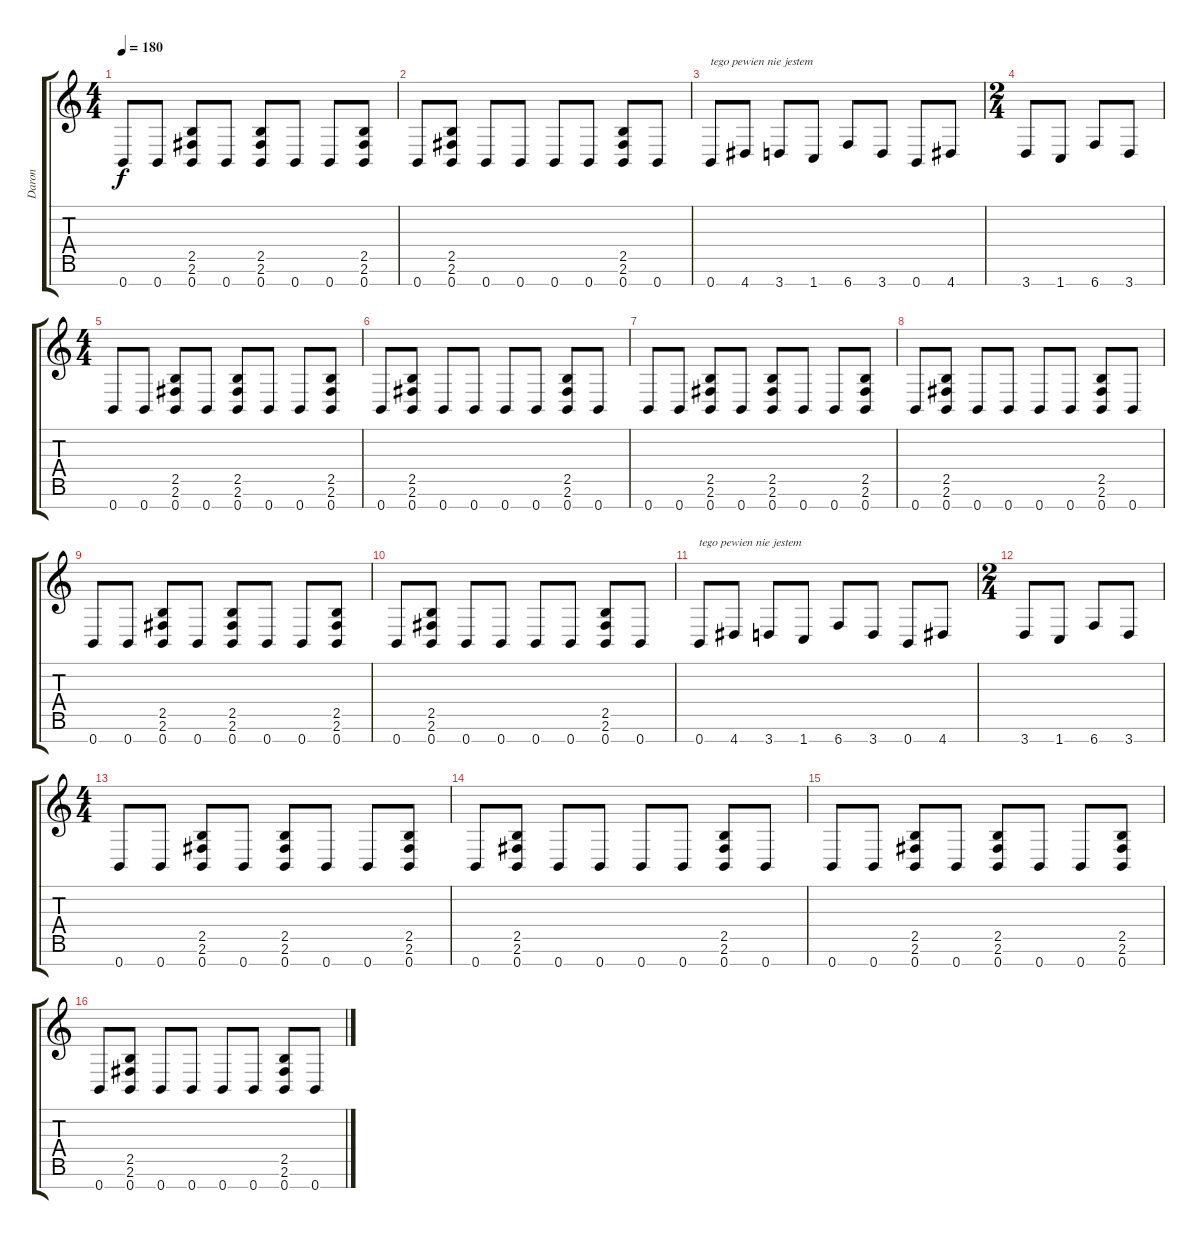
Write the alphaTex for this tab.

\track ("Daron" "Daron") {instrument distortionguitar}
\staff {score tabs}
\tuning (E4 B3 G3 D3 A2 E2 B1) {hide}
\ts (4 4)
\tempo 180
\clef g2
\ks c
0.7.8{dy f} 0.7.8 (2.5 2.6 0.7).8 0.7.8 (2.5 2.6 0.7).8 0.7.8 0.7.8 (2.5 2.6 0.7).8 |
0.7.8 (2.5 2.6 0.7).8 0.7.8 0.7.8 0.7.8 0.7.8 (2.5 2.6 0.7).8 0.7.8 |
0.7.8{txt "tego pewien nie jestem"} 4.7.8 3.7.8 1.7.8 6.7.8 3.7.8 0.7.8 4.7.8 |
\ts (2 4)
3.7.8 1.7.8 6.7.8 3.7.8 |
\ts (4 4)
0.7.8 0.7.8 (2.5 2.6 0.7).8 0.7.8 (2.5 2.6 0.7).8 0.7.8 0.7.8 (2.5 2.6 0.7).8 |
0.7.8 (2.5 2.6 0.7).8 0.7.8 0.7.8 0.7.8 0.7.8 (2.5 2.6 0.7).8 0.7.8 |
0.7.8 0.7.8 (2.5 2.6 0.7).8 0.7.8 (2.5 2.6 0.7).8 0.7.8 0.7.8 (2.5 2.6 0.7).8 |
0.7.8 (2.5 2.6 0.7).8 0.7.8 0.7.8 0.7.8 0.7.8 (2.5 2.6 0.7).8 0.7.8 |
0.7.8 0.7.8 (2.5 2.6 0.7).8 0.7.8 (2.5 2.6 0.7).8 0.7.8 0.7.8 (2.5 2.6 0.7).8 |
0.7.8 (2.5 2.6 0.7).8 0.7.8 0.7.8 0.7.8 0.7.8 (2.5 2.6 0.7).8 0.7.8 |
0.7.8{txt "tego pewien nie jestem"} 4.7.8 3.7.8 1.7.8 6.7.8 3.7.8 0.7.8 4.7.8 |
\ts (2 4)
3.7.8 1.7.8 6.7.8 3.7.8 |
\ts (4 4)
0.7.8 0.7.8 (2.5 2.6 0.7).8 0.7.8 (2.5 2.6 0.7).8 0.7.8 0.7.8 (2.5 2.6 0.7).8 |
0.7.8 (2.5 2.6 0.7).8 0.7.8 0.7.8 0.7.8 0.7.8 (2.5 2.6 0.7).8 0.7.8 |
0.7.8 0.7.8 (2.5 2.6 0.7).8 0.7.8 (2.5 2.6 0.7).8 0.7.8 0.7.8 (2.5 2.6 0.7).8 |
0.7.8 (2.5 2.6 0.7).8 0.7.8 0.7.8 0.7.8 0.7.8 (2.5 2.6 0.7).8 0.7.8
